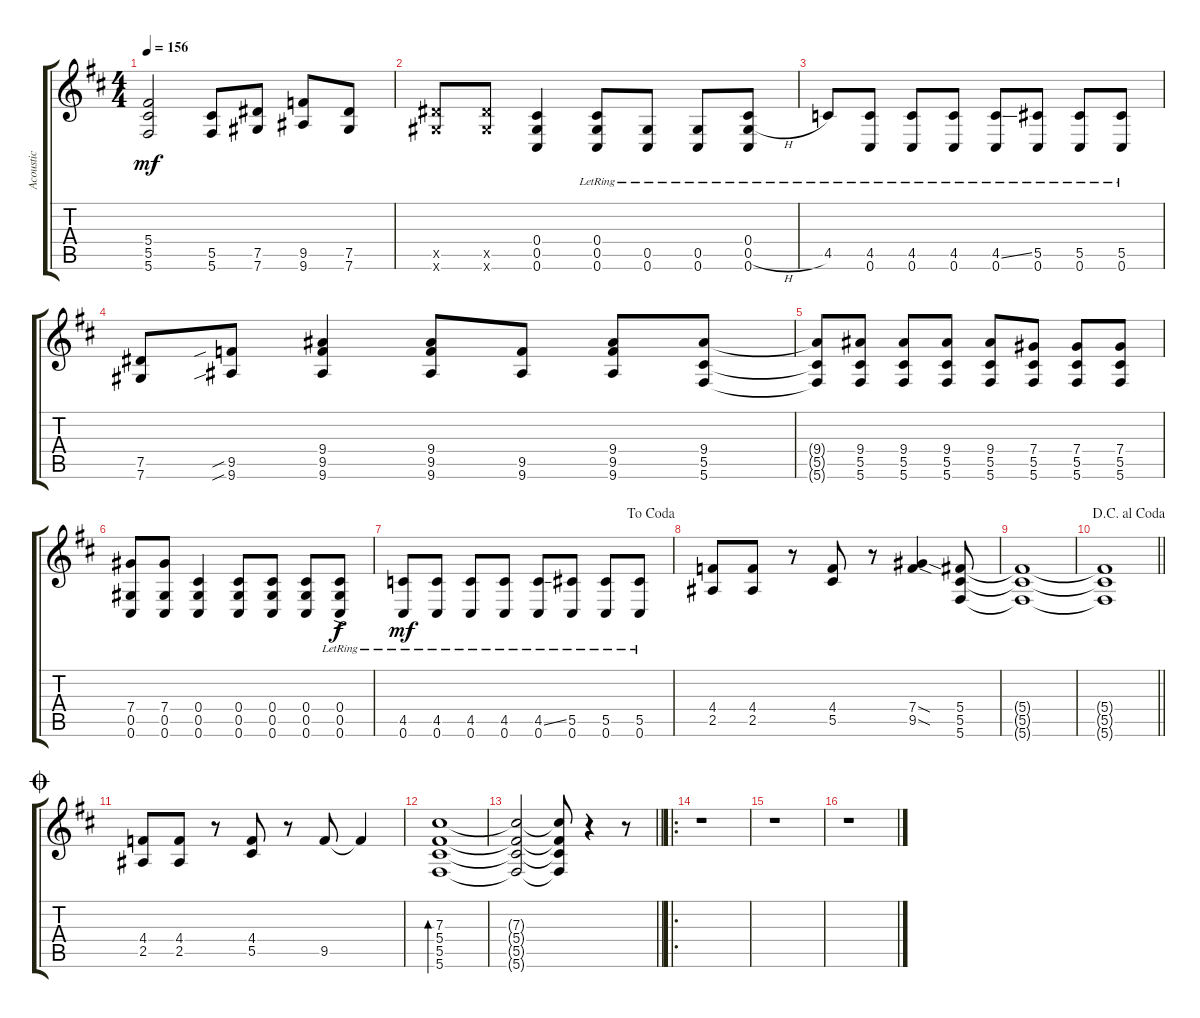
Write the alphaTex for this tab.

\track ("Acoustic" "Acoustic") {instrument acousticguitarsteel}
\staff {score tabs}
\tuning (Eb4 Bb3 Gb3 Db3 Ab2 Db2) {hide}
\ts (4 4)
\tempo 156
\clef g2
\ks d
(5.4{t} 5.5{t} 5.6{t}).2{dy mf} (5.5 5.6).8 (7.5 7.6).8 (9.5 9.6).8 (7.5 7.6).8 |
(7.5{x} 7.6{x}).8 (7.5{x} 7.6{x}).8 (0.4 0.5 0.6).4 (0.4{lr} 0.5{lr} 0.6{lr}).8 (0.5{lr} 0.6{lr}).8 (0.5{lr} 0.6{lr}).8 (0.4{lr} 0.5{h lr} 0.6{lr}).8 |
4.5{lr}.8 (4.5{lr} 0.6{lr}).8 (4.5{lr} 0.6{lr}).8 (4.5{lr} 0.6{lr}).8 (4.5{ss lr} 0.6{lr}).8 (5.5{lr} 0.6{lr}).8 (5.5{lr} 0.6{lr}).8 (5.5{lr} 0.6{lr}).8 |
(7.5 7.6).8 (9.5{sib} 9.6{sib}).8 (9.4 9.5 9.6).4 (9.4 9.5 9.6).8 (9.5 9.6).8 (9.4 9.5 9.6).8 (9.4 5.5 5.6).8 |
(9.4{t} 5.5{t} 5.6{t}).8 (9.4 5.5 5.6).8 (9.4 5.5 5.6).8 (9.4 5.5 5.6).8 (9.4 5.5 5.6).8 (7.4 5.5 5.6).8 (7.4 5.5 5.6).8 (7.4 5.5 5.6).8 |
(7.4 0.5 0.6).8 (7.4 0.5 0.6).8 (0.4 0.5 0.6).4 (0.4 0.5 0.6).8 (0.4 0.5 0.6).8 (0.4 0.5 0.6).8 (0.4{ac lr} 0.5{ac lr} 0.6{ac lr}).8{dy f} |
\jump dacoda
(4.5{lr} 0.6{lr}).8{dy mf} (4.5{lr} 0.6{lr}).8 (4.5{lr} 0.6{lr}).8 (4.5{lr} 0.6{lr}).8 (4.5{ss lr} 0.6{lr}).8 (5.5{lr} 0.6{lr}).8 (5.5{lr} 0.6{lr}).8 (5.5{lr} 0.6{lr}).8 |
(4.4 2.5).8 (4.4 2.5).8 r.8 (4.4 5.5).8 r.8 (7.4{sod} 9.5{sod}).4 (5.4 5.5 5.6).8 |
(5.4{t} 5.5{t} 5.6{t}).1 |
\jump dacapoalcoda
\barLineRight lightlight
(5.4{t} 5.5{t} 5.6{t}).1 |
\jump coda
(4.4 2.5).8 (4.4 2.5).8 r.8 (4.4 5.5).8 r.8 9.5.8 9.5{t}.4 |
(7.3 5.4 5.5 5.6).1{bd 30} |
\barLineRight lightlight
(7.3{t} 5.4{t} 5.5{t} 5.6{t}).2 (7.3{t} 5.4{t} 5.5{t} 5.6{t}).8 r.4 r.8 |
\ro
r.1 |
r.1 |
r.1
